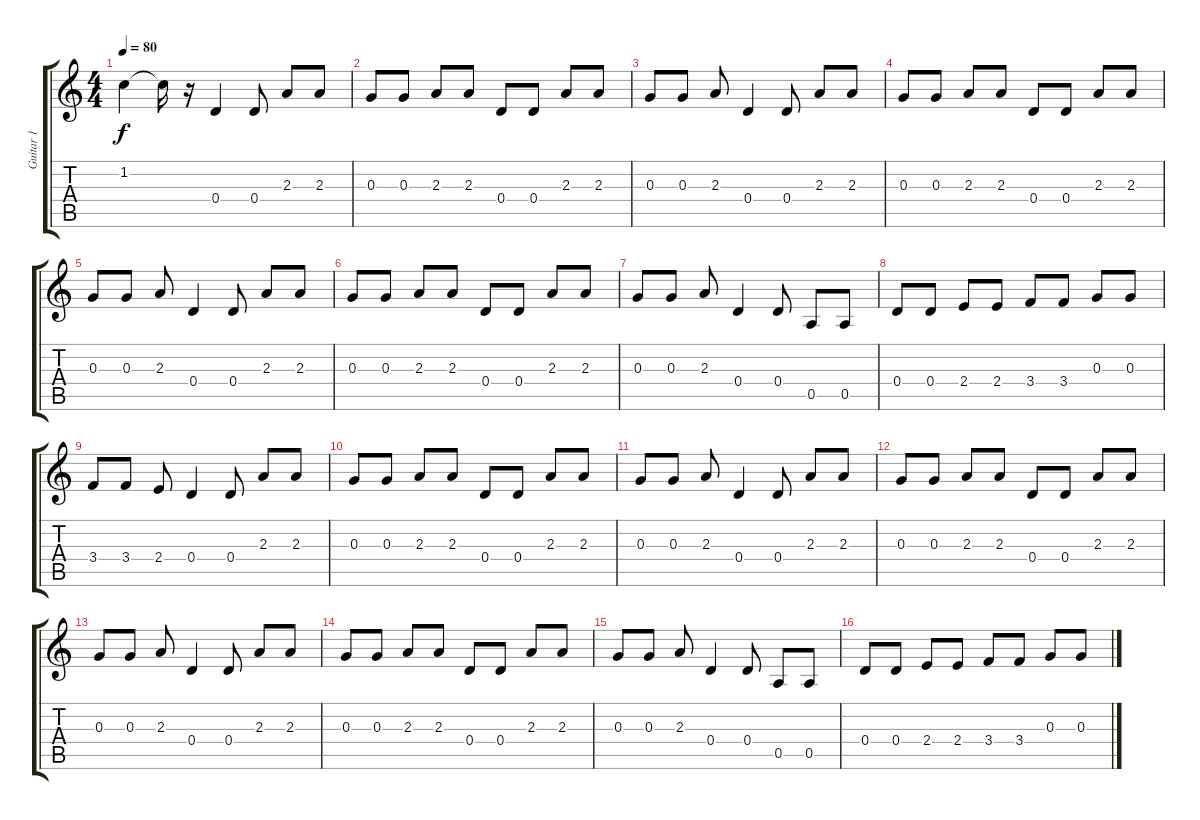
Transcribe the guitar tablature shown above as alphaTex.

\track ("Guitar 1" "Guitar 1") {instrument distortionguitar}
\staff {score tabs}
\tuning (E4 B3 G3 D3 A2 E2) {hide}
\ts (4 4)
\tempo 80
\clef g2
\ks c
1.2{t}.4{dy f} 1.2{t}.16 r.16 0.4.4 0.4.8 2.3.8 2.3.8 |
0.3.8 0.3.8 2.3.8 2.3.8 0.4.8 0.4.8 2.3.8 2.3.8 |
0.3.8 0.3.8 2.3.8 0.4.4 0.4.8 2.3.8 2.3.8 |
0.3.8 0.3.8 2.3.8 2.3.8 0.4.8 0.4.8 2.3.8 2.3.8 |
0.3.8 0.3.8 2.3.8 0.4.4 0.4.8 2.3.8 2.3.8 |
0.3.8 0.3.8 2.3.8 2.3.8 0.4.8 0.4.8 2.3.8 2.3.8 |
0.3.8 0.3.8 2.3.8 0.4.4 0.4.8 0.5.8 0.5.8 |
0.4.8 0.4.8 2.4.8 2.4.8 3.4.8 3.4.8 0.3.8 0.3.8 |
3.4.8 3.4.8 2.4.8 0.4.4 0.4.8 2.3.8 2.3.8 |
0.3.8 0.3.8 2.3.8 2.3.8 0.4.8 0.4.8 2.3.8 2.3.8 |
0.3.8 0.3.8 2.3.8 0.4.4 0.4.8 2.3.8 2.3.8 |
0.3.8 0.3.8 2.3.8 2.3.8 0.4.8 0.4.8 2.3.8 2.3.8 |
0.3.8 0.3.8 2.3.8 0.4.4 0.4.8 2.3.8 2.3.8 |
0.3.8 0.3.8 2.3.8 2.3.8 0.4.8 0.4.8 2.3.8 2.3.8 |
0.3.8 0.3.8 2.3.8 0.4.4 0.4.8 0.5.8 0.5.8 |
0.4.8 0.4.8 2.4.8 2.4.8 3.4.8 3.4.8 0.3.8 0.3.8
